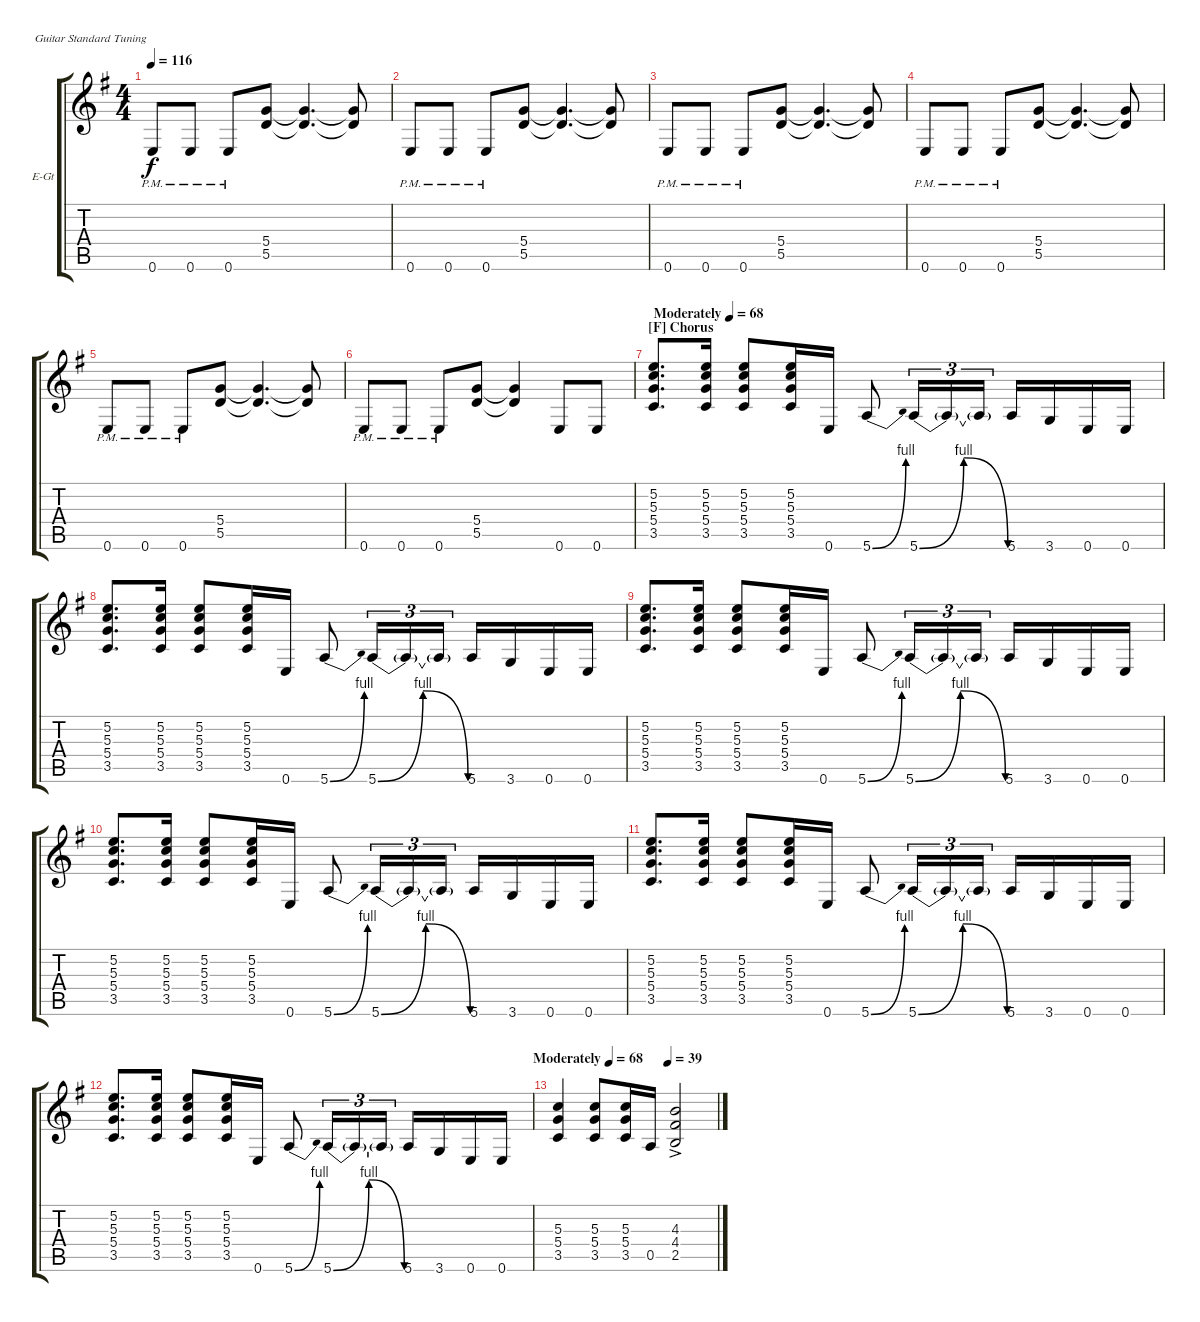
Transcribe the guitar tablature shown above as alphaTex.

\defaultSystemsLayout 4
\bracketExtendMode groupsimilarinstruments
\firstSystemTrackNameOrientation horizontal
\otherSystemsTrackNameOrientation horizontal
\track ("Electric Guitar" "E-Gt") {instrument distortionguitar}
\staff {score tabs}
\tuning (E4 B3 G3 D3 A2 E2)
\ts (4 4)
\tempo 116
\clef g2
\ks g
0.6{pm}.8{dy f} 0.6{pm}.8 0.6{pm}.8 (5.5 5.4).8 (5.5{t} 5.4{t}).4{d} (5.5{t} 5.4{t}).8 |
0.6{pm}.8 0.6{pm}.8 0.6{pm}.8 (5.5 5.4).8 (5.5{t} 5.4{t}).4{d} (5.5{t} 5.4{t}).8 |
0.6{pm}.8 0.6{pm}.8 0.6{pm}.8 (5.5 5.4).8 (5.5{t} 5.4{t}).4{d} (5.5{t} 5.4{t}).8 |
0.6{pm}.8 0.6{pm}.8 0.6{pm}.8 (5.5 5.4).8 (5.5{t} 5.4{t}).4{d} (5.5{t} 5.4{t}).8 |
0.6{pm}.8 0.6{pm}.8 0.6{pm}.8 (5.5 5.4).8 (5.5{t} 5.4{t}).4{d} (5.5{t} 5.4{t}).8 |
0.6{pm}.8 0.6{pm}.8 0.6{pm}.8 (5.5 5.4).8 (5.5{t} 5.4{t}).4 0.6.8 0.6.8 |
\section ("F" "Chorus")
\tempo (68 "Moderately")
(3.5 5.4 5.3 5.2).8{d} (3.5 5.4 5.3 5.2).16 (3.5 5.4 5.3 5.2).8 (3.5 5.4 5.3 5.2).16 0.6.16 5.6{be (bend 0 0 15 4)}.8 5.6{be (bendrelease 0 0 10.2 4 20.4 4 30 0)}.16{tu (3 2)} 5.6{t}.16{tu (3 2)} 5.6{t}.16{tu (3 2)} 5.6.16 3.6.16 0.6.16 0.6.16 |
(3.5 5.4 5.3 5.2).8{d} (3.5 5.4 5.3 5.2).16 (3.5 5.4 5.3 5.2).8 (3.5 5.4 5.3 5.2).16 0.6.16 5.6{be (bend 0 0 15 4)}.8 5.6{be (bendrelease 0 0 10.2 4 20.4 4 30 0)}.16{tu (3 2)} 5.6{t}.16{tu (3 2)} 5.6{t}.16{tu (3 2)} 5.6.16 3.6.16 0.6.16 0.6.16 |
(3.5 5.4 5.3 5.2).8{d} (3.5 5.4 5.3 5.2).16 (3.5 5.4 5.3 5.2).8 (3.5 5.4 5.3 5.2).16 0.6.16 5.6{be (bend 0 0 15 4)}.8 5.6{be (bendrelease 0 0 10.2 4 20.4 4 30 0)}.16{tu (3 2)} 5.6{t}.16{tu (3 2)} 5.6{t}.16{tu (3 2)} 5.6.16 3.6.16 0.6.16 0.6.16 |
(3.5 5.4 5.3 5.2).8{d} (3.5 5.4 5.3 5.2).16 (3.5 5.4 5.3 5.2).8 (3.5 5.4 5.3 5.2).16 0.6.16 5.6{be (bend 0 0 15 4)}.8 5.6{be (bendrelease 0 0 10.2 4 20.4 4 30 0)}.16{tu (3 2)} 5.6{t}.16{tu (3 2)} 5.6{t}.16{tu (3 2)} 5.6.16 3.6.16 0.6.16 0.6.16 |
(3.5 5.4 5.3 5.2).8{d} (3.5 5.4 5.3 5.2).16 (3.5 5.4 5.3 5.2).8 (3.5 5.4 5.3 5.2).16 0.6.16 5.6{be (bend 0 0 15 4)}.8 5.6{be (bendrelease 0 0 10.2 4 20.4 4 30 0)}.16{tu (3 2)} 5.6{t}.16{tu (3 2)} 5.6{t}.16{tu (3 2)} 5.6.16 3.6.16 0.6.16 0.6.16 |
\tempo (68 "Moderately" 1)
(3.5 5.4 5.3 5.2).8{d} (3.5 5.4 5.3 5.2).16 (3.5 5.4 5.3 5.2).8 (3.5 5.4 5.3 5.2).16 0.6.16 5.6{be (bend 0 0 15 4)}.8 5.6{be (bendrelease 0 0 10.2 4 20.4 4 30 0)}.16{tu (3 2)} 5.6{t}.16{tu (3 2)} 5.6{t}.16{tu (3 2)} 5.6.16 3.6.16 0.6.16 0.6.16 |
\tempo (39 0.69375)
(3.5 5.4 5.3).4 (3.5 5.4 5.3).8 (3.5 5.4 5.3).16 0.5.16 (2.5{ac} 4.4{ac} 4.3{ac}).2 |
\scale
0.960908
